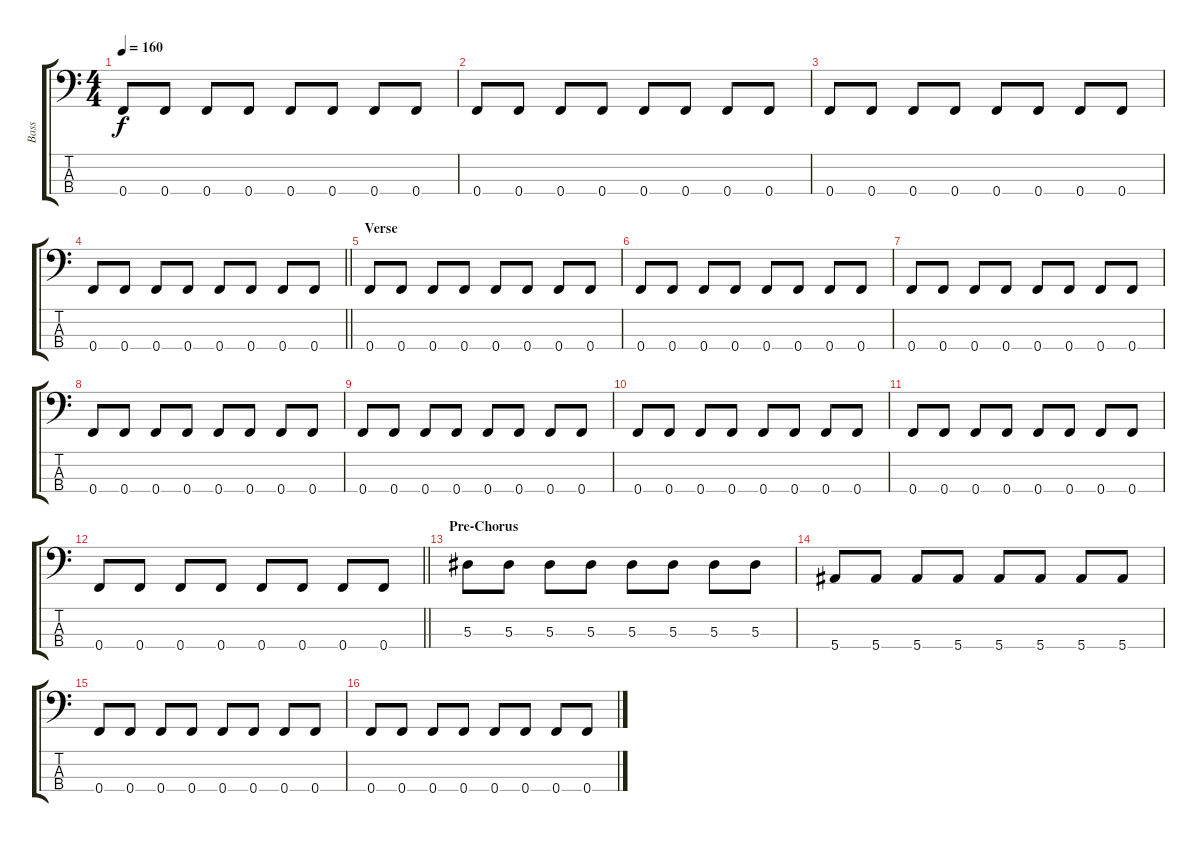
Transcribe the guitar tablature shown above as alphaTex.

\track ("Bass" "Bass") {instrument electricbasspick}
\staff {score tabs}
\tuning (Ab2 Eb2 Bb1 F1) {hide}
\ts (4 4)
\tempo 160
\clef f4
\ks c
0.4.8{dy f} 0.4.8 0.4.8 0.4.8 0.4.8 0.4.8 0.4.8 0.4.8 |
0.4.8 0.4.8 0.4.8 0.4.8 0.4.8 0.4.8 0.4.8 0.4.8 |
0.4.8 0.4.8 0.4.8 0.4.8 0.4.8 0.4.8 0.4.8 0.4.8 |
\barLineRight lightlight
0.4.8 0.4.8 0.4.8 0.4.8 0.4.8 0.4.8 0.4.8 0.4.8 |
\section ("" "Verse ")
0.4.8 0.4.8 0.4.8 0.4.8 0.4.8 0.4.8 0.4.8 0.4.8 |
0.4.8 0.4.8 0.4.8 0.4.8 0.4.8 0.4.8 0.4.8 0.4.8 |
0.4.8 0.4.8 0.4.8 0.4.8 0.4.8 0.4.8 0.4.8 0.4.8 |
0.4.8 0.4.8 0.4.8 0.4.8 0.4.8 0.4.8 0.4.8 0.4.8 |
0.4.8 0.4.8 0.4.8 0.4.8 0.4.8 0.4.8 0.4.8 0.4.8 |
0.4.8 0.4.8 0.4.8 0.4.8 0.4.8 0.4.8 0.4.8 0.4.8 |
0.4.8 0.4.8 0.4.8 0.4.8 0.4.8 0.4.8 0.4.8 0.4.8 |
\barLineRight lightlight
0.4.8 0.4.8 0.4.8 0.4.8 0.4.8 0.4.8 0.4.8 0.4.8 |
\section ("" "Pre-Chorus")
5.3.8 5.3.8 5.3.8 5.3.8 5.3.8 5.3.8 5.3.8 5.3.8 |
5.4.8 5.4.8 5.4.8 5.4.8 5.4.8 5.4.8 5.4.8 5.4.8 |
0.4.8 0.4.8 0.4.8 0.4.8 0.4.8 0.4.8 0.4.8 0.4.8 |
0.4.8 0.4.8 0.4.8 0.4.8 0.4.8 0.4.8 0.4.8 0.4.8
